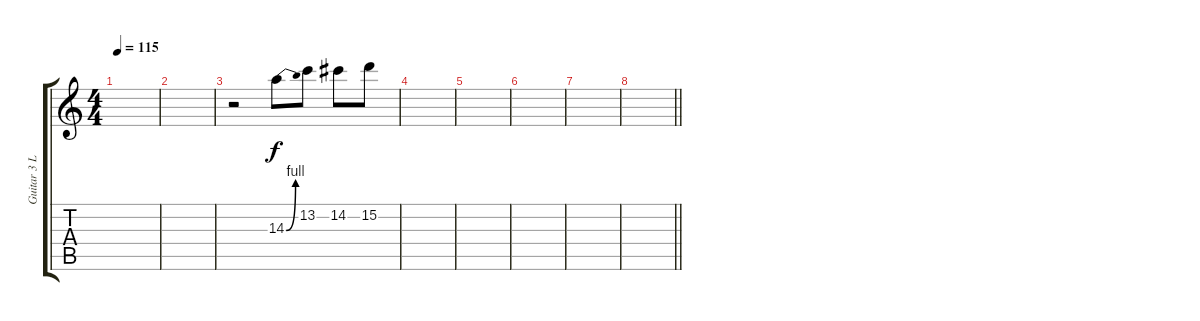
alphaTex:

\track ("Guitar 3 Left" "Guitar 3 L") {instrument distortionguitar}
\staff {score tabs}
\tuning (E4 B3 G3 D3 A2 E2) {hide}
\ts (4 4)
\tempo 115
\clef g2
\ks c
|
|
r.2 14.3{be (bend 0 0 60 4)}.8 13.2.8 14.2.8 15.2.8 |
|
|
|
|
\barLineRight lightlight
